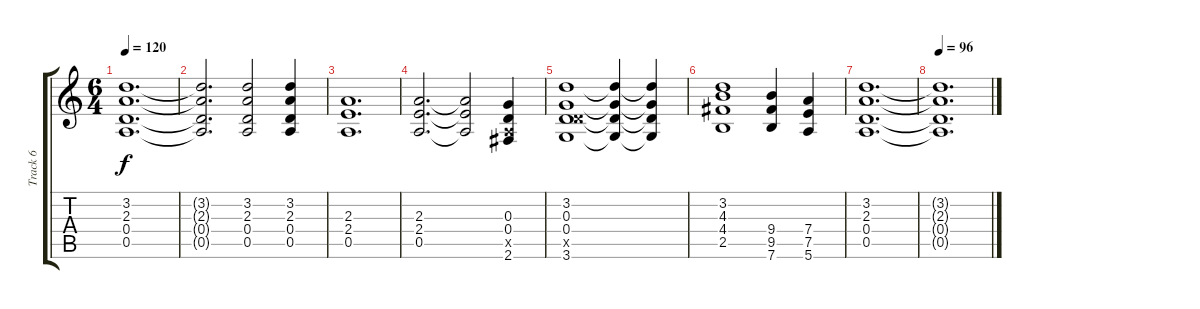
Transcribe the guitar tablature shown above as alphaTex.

\track ("Track 6" "Track 6") {instrument overdrivenguitar}
\staff {score tabs}
\tuning (E4 B3 G3 D3 A2 E2) {hide}
\ts (6 4)
\tempo 120
\clef g2
\ks c
(3.2 2.3 0.4 0.5).1{d dy f} |
(3.2{t} 2.3{t} 0.4{t} 0.5{t}).2{d} (3.2 2.3 0.4 0.5).2 (3.2 2.3 0.4 0.5).4 |
(2.3 2.4 0.5).1{d volume 5} |
(2.3 2.4 0.5).2{d} (2.3{t} 2.4{t} 0.5{t}).2 (0.3 0.4 0.5{x} 2.6).4 |
(3.2 0.3 0.4 5.5{x} 3.6).1 (3.2{t} 0.3{t} 0.4{t} 3.6{t}).4 (3.2{t} 0.3{t} 0.4{t} 3.6{t}).4 |
(3.2 4.3 4.4 2.5).1 (9.4 9.5 7.6).4 (7.4 7.5 5.6).4 |
(3.2 2.3 0.4 0.5).1{d} |
\tempo 96
(3.2{t} 2.3{t} 0.4{t} 0.5{t}).1{d}
